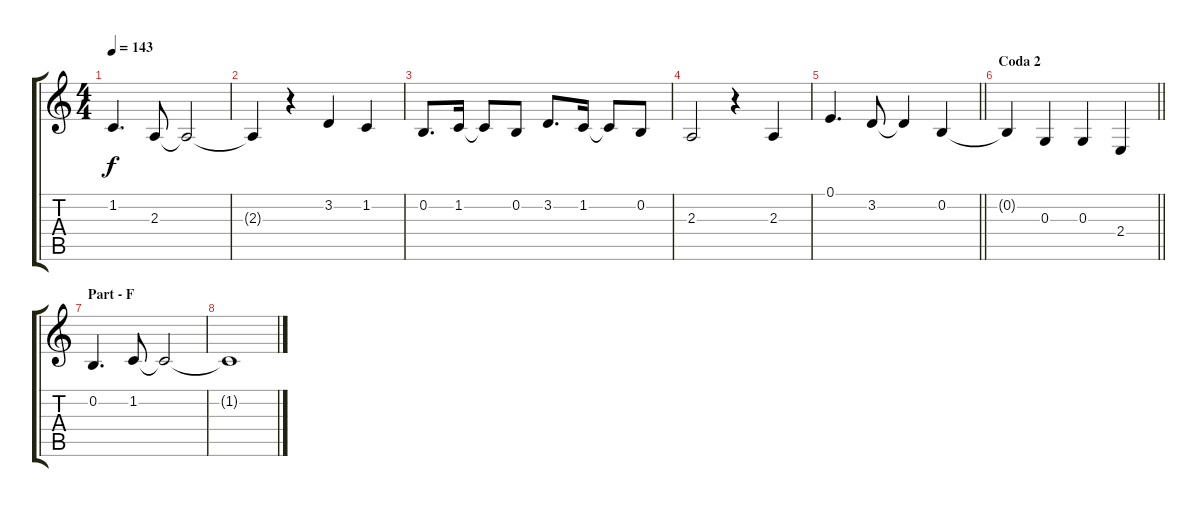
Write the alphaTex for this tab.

\track "" {instrument koto}
\staff {score tabs}
\tuning (E4 B3 G3 D3 A2 E2) {hide}
\ts (4 4)
\tempo 143
\clef g2
\ks c
1.2.4{d dy f} 2.3.8 2.3{t}.2 |
2.3{t}.4 r.4 3.2.4 1.2.4 |
0.2.8{d} 1.2.16 1.2{t}.8 0.2.8 3.2.8{d} 1.2.16 1.2{t}.8 0.2.8 |
2.3.2 r.4 2.3.4 |
\barLineRight lightlight
0.1.4{d} 3.2.8 3.2{t}.4 0.2.4 |
\section ("" "Coda 2")
\barLineRight lightlight
0.2{t}.4 0.3.4 0.3.4 2.4.4 |
\section ("" "Part - F")
0.2.4{d} 1.2.8 1.2{t}.2 |
1.2{t}.1
